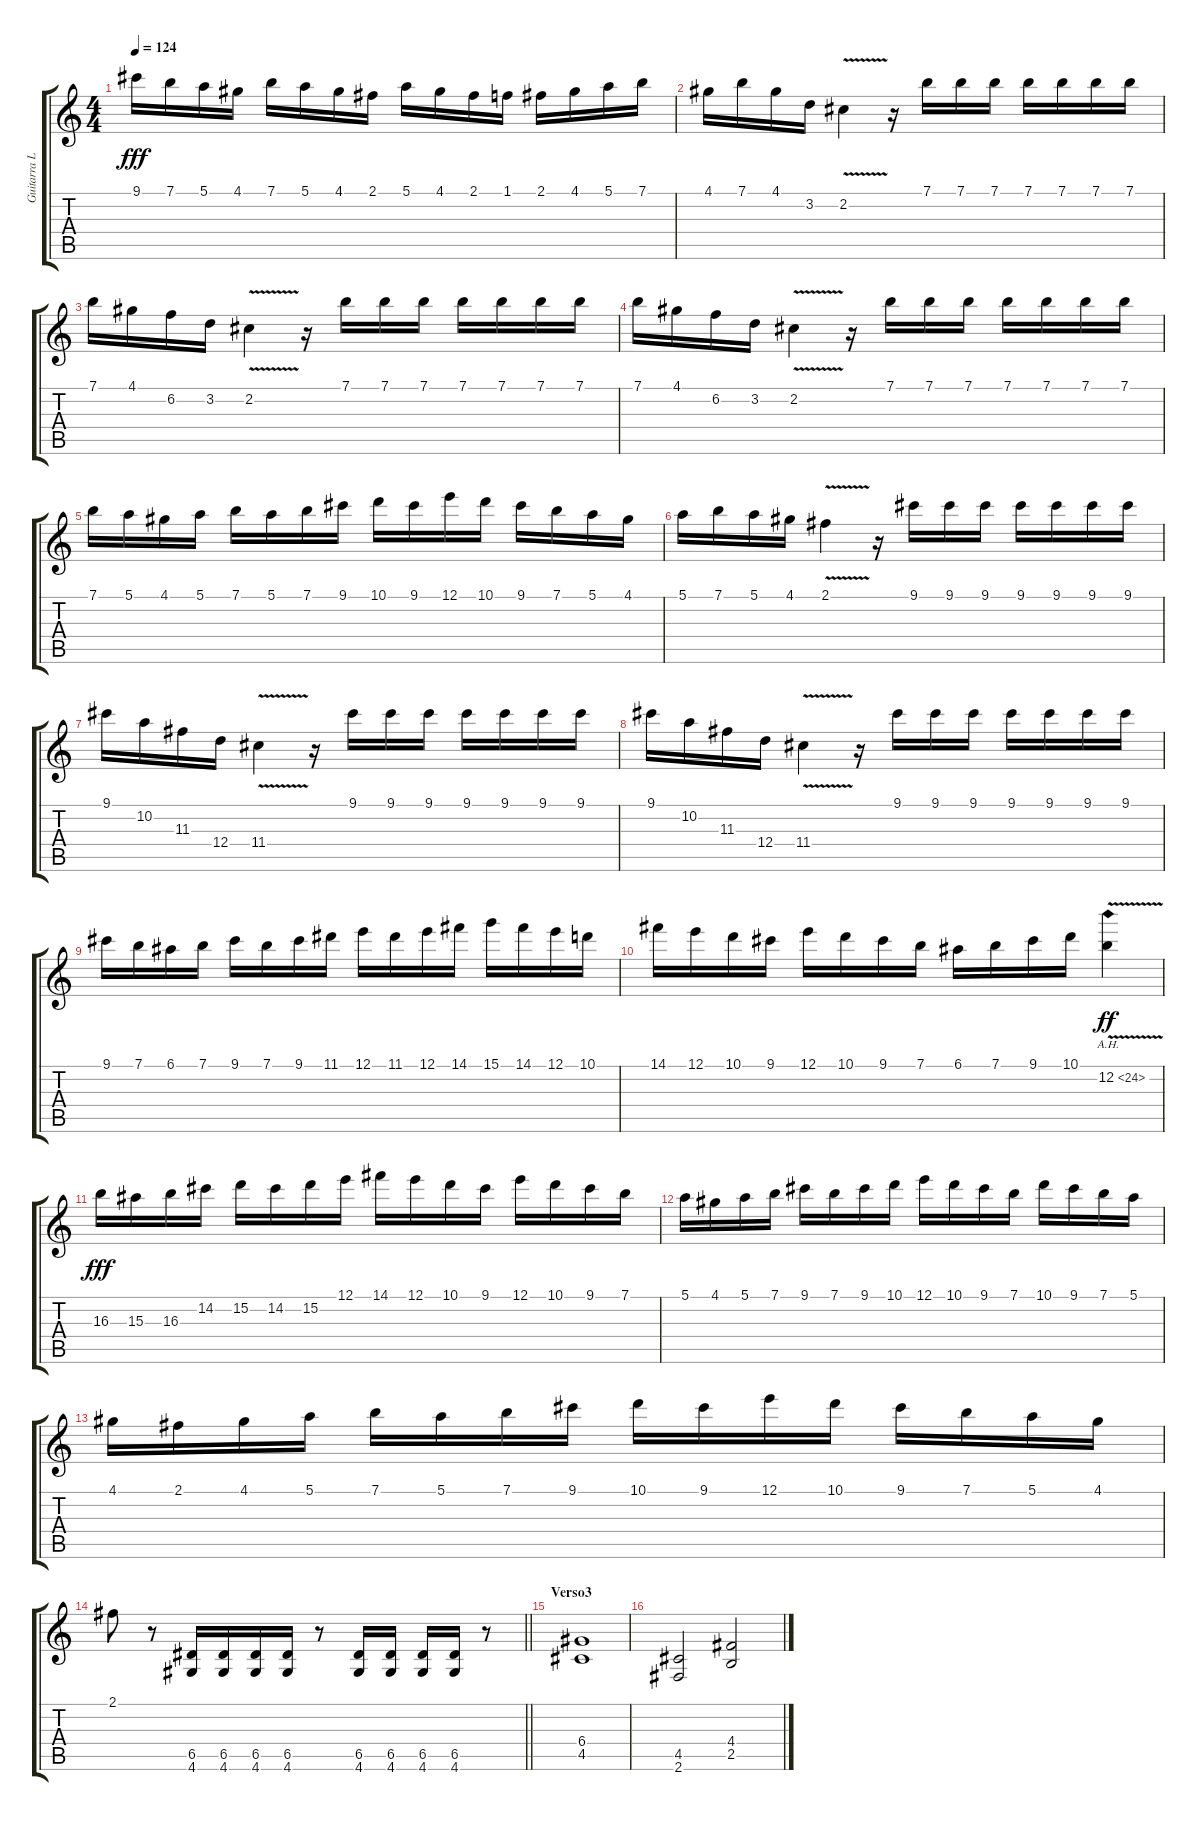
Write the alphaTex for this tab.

\track ("Guitarra Lider" "Guitarra L") {instrument distortionguitar}
\staff {score tabs}
\tuning (E4 B3 G3 D3 A2 E2) {hide}
\ts (4 4)
\tempo 124
\clef g2
\ks c
9.1.16{dy fff} 7.1.16 5.1.16 4.1.16 7.1.16 5.1.16 4.1.16 2.1.16 5.1.16 4.1.16 2.1.16 1.1.16 2.1.16 4.1.16 5.1.16 7.1.16 |
4.1.16 7.1.16 4.1.16 3.2.16 2.2{v}.4 r.16 7.1.16 7.1.16 7.1.16 7.1.16 7.1.16 7.1.16 7.1.16 |
7.1.16 4.1.16 6.2.16 3.2.16 2.2{v}.4 r.16 7.1.16 7.1.16 7.1.16 7.1.16 7.1.16 7.1.16 7.1.16 |
7.1.16 4.1.16 6.2.16 3.2.16 2.2{v}.4 r.16 7.1.16 7.1.16 7.1.16 7.1.16 7.1.16 7.1.16 7.1.16 |
7.1.16 5.1.16 4.1.16 5.1.16 7.1.16 5.1.16 7.1.16 9.1.16 10.1.16 9.1.16 12.1.16 10.1.16 9.1.16 7.1.16 5.1.16 4.1.16 |
5.1.16 7.1.16 5.1.16 4.1.16 2.1{v}.4 r.16 9.1.16 9.1.16 9.1.16 9.1.16 9.1.16 9.1.16 9.1.16 |
9.1.16 10.2.16 11.3.16 12.4.16 11.4{v}.4 r.16 9.1.16 9.1.16 9.1.16 9.1.16 9.1.16 9.1.16 9.1.16 |
9.1.16 10.2.16 11.3.16 12.4.16 11.4{v}.4 r.16 9.1.16 9.1.16 9.1.16 9.1.16 9.1.16 9.1.16 9.1.16 |
9.1.16 7.1.16 6.1.16 7.1.16 9.1.16 7.1.16 9.1.16 11.1.16 12.1.16 11.1.16 12.1.16 14.1.16 15.1.16 14.1.16 12.1.16 10.1.16 |
14.1.16 12.1.16 10.1.16 9.1.16 12.1.16 10.1.16 9.1.16 7.1.16 6.1.16 7.1.16 9.1.16 10.1.16 12.2{ah 12 v}.4{dy ff} |
16.3.16{dy fff} 15.3.16 16.3.16 14.2.16 15.2.16 14.2.16 15.2.16 12.1.16 14.1.16 12.1.16 10.1.16 9.1.16 12.1.16 10.1.16 9.1.16 7.1.16 |
5.1.16 4.1.16 5.1.16 7.1.16 9.1.16 7.1.16 9.1.16 10.1.16 12.1.16 10.1.16 9.1.16 7.1.16 10.1.16 9.1.16 7.1.16 5.1.16 |
4.1.16 2.1.16 4.1.16 5.1.16 7.1.16 5.1.16 7.1.16 9.1.16 10.1.16 9.1.16 12.1.16 10.1.16 9.1.16 7.1.16 5.1.16 4.1.16 |
\barLineRight lightlight
2.1.8 r.8{volume 11 balance 16} (6.5 4.6).16 (6.5 4.6).16 (6.5 4.6).16 (6.5 4.6).16 r.8 (6.5 4.6).16 (6.5 4.6).16 (6.5 4.6).16 (6.5 4.6).16 r.8 |
\section ("" "Verso3")
(6.4 4.5).1 |
(4.5 2.6).2 (4.4 2.5).2
